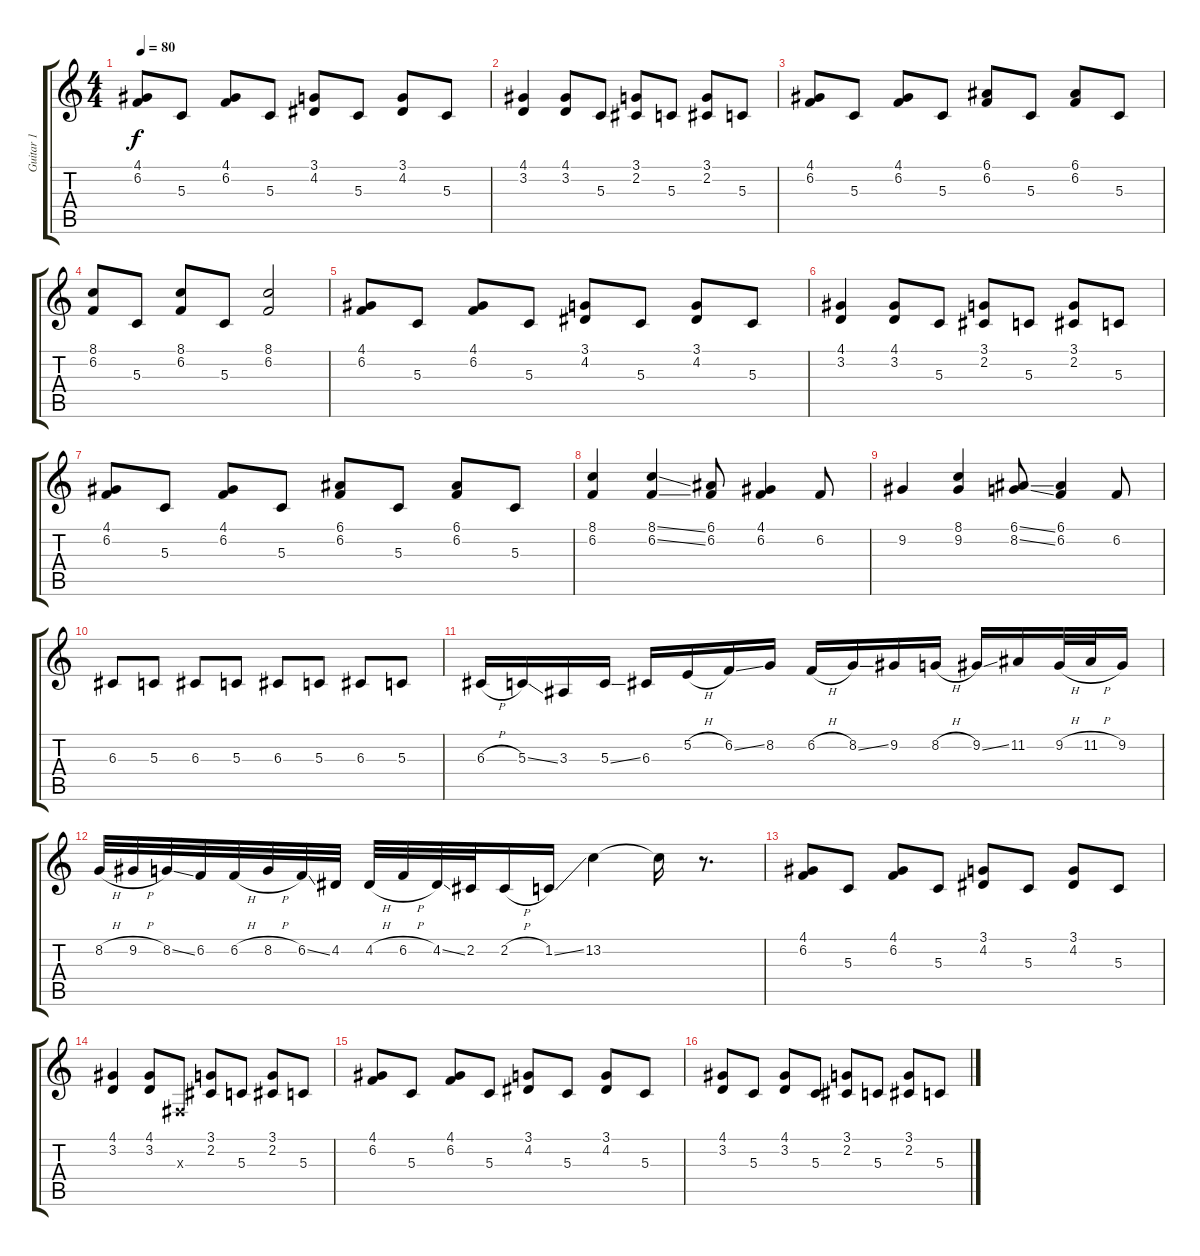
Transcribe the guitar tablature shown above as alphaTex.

\track ("Guitar 1" "Guitar 1") {instrument acousticgrandpiano}
\staff {score tabs}
\tuning (E4 B3 G3 D3 A2 E2) {hide}
\ts (4 4)
\tempo 80
\clef g2
\ks c
(4.1 6.2).8{dy f instrument acousticgrandpiano} 5.3.8 (4.1 6.2).8 5.3.8 (3.1 4.2).8 5.3.8 (3.1 4.2).8 5.3.8 |
(4.1 3.2).4 (4.1 3.2).8 5.3.8 (3.1 2.2).8 5.3.8 (3.1 2.2).8 5.3.8 |
(4.1 6.2).8 5.3.8 (4.1 6.2).8 5.3.8 (6.1 6.2).8 5.3.8 (6.1 6.2).8 5.3.8 |
(8.1 6.2).8 5.3.8 (8.1 6.2).8 5.3.8 (8.1 6.2).2 |
(4.1 6.2).8 5.3.8 (4.1 6.2).8 5.3.8 (3.1 4.2).8 5.3.8 (3.1 4.2).8 5.3.8 |
(4.1 3.2).4 (4.1 3.2).8 5.3.8 (3.1 2.2).8 5.3.8 (3.1 2.2).8 5.3.8 |
(4.1 6.2).8 5.3.8 (4.1 6.2).8 5.3.8 (6.1 6.2).8 5.3.8 (6.1 6.2).8 5.3.8 |
(8.1 6.2).4 (8.1{ss} 6.2{ss}).4 (6.1 6.2).8 (4.1 6.2).4 6.2.8 |
9.2.4 (8.1 9.2).4 (6.1{ss} 8.2{ss}).8 (6.1 6.2).4 6.2.8 |
6.3.8 5.3.8 6.3.8 5.3.8 6.3.8 5.3.8 6.3.8 5.3.8 |
6.3{h}.16 5.3{ss}.16 3.3.16 5.3{ss}.16 6.3.16 5.2{h}.16 6.2{ss}.16 8.2.16 6.2{h}.16 8.2{ss}.16 9.2.16 8.2{h}.16 9.2{ss}.16 11.2.16 9.2{h}.32 11.2{h}.32 9.2.16 |
8.2{h}.32 9.2{h}.32 8.2{ss}.32 6.2.32 6.2{h}.32 8.2{h}.32 6.2{ss}.32 4.2.32 4.2{h}.32 6.2{h}.32 4.2{ss}.32 2.2.32 2.2{h}.16 1.2{ss}.16 13.2.4 13.2{t}.16 r.8{d} |
(4.1 6.2).8 5.3.8 (4.1 6.2).8 5.3.8 (3.1 4.2).8 5.3.8 (3.1 4.2).8 5.3.8 |
(4.1 3.2).4 (4.1 3.2).8 -1.3{x}.8 (3.1 2.2).8 5.3.8 (3.1 2.2).8 5.3.8 |
(4.1 6.2).8 5.3.8 (4.1 6.2).8 5.3.8 (3.1 4.2).8 5.3.8 (3.1 4.2).8 5.3.8 |
(4.1 3.2).8 5.3.8 (4.1 3.2).8 5.3.8 (3.1 2.2).8 5.3.8 (3.1 2.2).8 5.3.8
